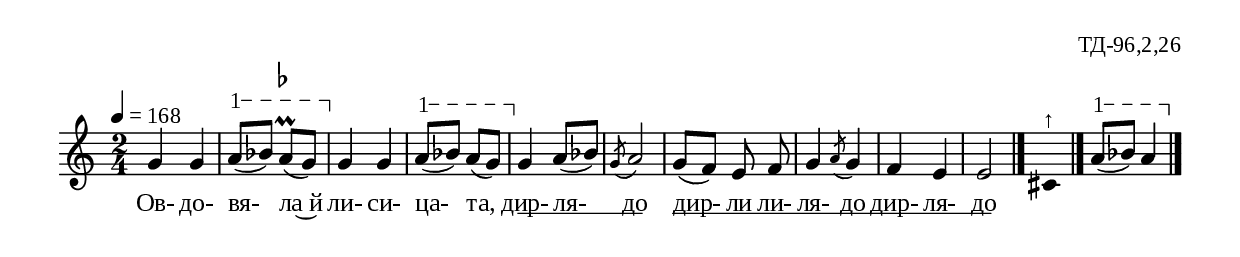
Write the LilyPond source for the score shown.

%{
TD_096_2_26
%}

\include "td-preamble.ly"

\score {
\relative c'' {
 \tempo 4 = 168
 \time 2/4
g4 g | 
\varA
a8\startTextSpan( bes) a(\prall^\markup { \flat }  g\stopTextSpan) | 
g4 g | 
%\varB
a8\startTextSpan( bes) a( g\stopTextSpan) | 
g4 a8( bes) | 
\acciaccatura g8 a2 | g8( f) e\noBeam f | g4 \acciaccatura a8 g4 | f e | e2
 \bar "|." 
 s4 \fixB cis4^"↑" \fixC
 \bar "|." 
\varA
a'8\startTextSpan( bes) a4\stopTextSpan % \bar "||"
%\varB
%a8\startTextSpan( bes) a4\stopTextSpan 
  \bar "|." 
}
\addlyrics { Ов- до- вя- ла~й ли- си- ца- та, 
дир- \startTextSpan ля- до \stopTextSpan
дир- \startTextSpan ли ли- ля- до дир- ля- до \stopTextSpan }
%
\layout {
  indent = #0
  line-width = 190\mm
  ragged-right=##f
\context {
      \Lyrics
      \consists "Text_spanner_engraver"
      \override TextSpanner #'direction = #DOWN
      \override TextSpanner #'style = #'line    
      \override TextSpanner #'outside-staff-priority = ##f
      \override TextSpanner #'padding = #0.2 % sets the distance of the line from the lyrics
      \override TextSpanner #'bound-details =
      #`((left . ((Y . 0)
                  (padding . 0)
                  (attach-dir . ,LEFT)))
         (left-broken . ((end-on-note . #t)))
         (right . ((Y . 0)
                   (padding . 0)
                   (attach-dir . ,RIGHT))))
    }
  
}
%
\midi { 
	\context {
		\Score
		tempoWholesPerMinute = #(ly:make-moment 168 4)
		}
	}
}
%
\header{
  opus = "ТД-96,2,26"
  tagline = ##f
}


